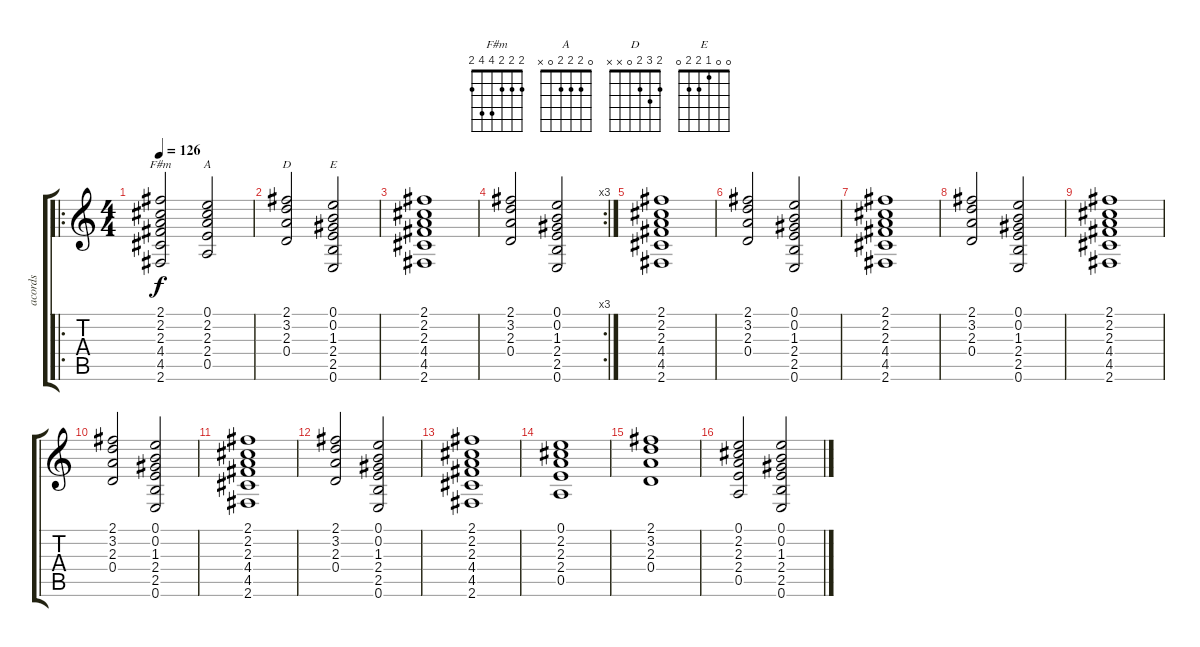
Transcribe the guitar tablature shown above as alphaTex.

\track ("acords" "acords") {instrument acousticguitarsteel}
\staff {score tabs}
\tuning (E4 B3 G3 D3 A2 E2) {hide}
\chord ("F#m" 2 2 2 4 4 2)
\chord ("A" 0 2 2 2 0 x)
\chord ("D" 2 3 2 0 x x)
\chord ("E" 0 0 1 2 2 0)
\ro
\ts (4 4)
\tempo 126
\clef g2
\ks c
(2.1 2.2 2.3 4.4 4.5 2.6).2{ch "F#m" dy f instrument acousticguitarsteel} (0.1 2.2 2.3 2.4 0.5).2{ch "A"} |
(2.1 3.2 2.3 0.4).2{ch "D"} (0.1 0.2 1.3 2.4 2.5 0.6).2{ch "E"} |
(2.1 2.2 2.3 4.4 4.5 2.6).1 |
\rc 3
(2.1 3.2 2.3 0.4).2 (0.1 0.2 1.3 2.4 2.5 0.6).2 |
(2.1 2.2 2.3 4.4 4.5 2.6).1 |
(2.1 3.2 2.3 0.4).2 (0.1 0.2 1.3 2.4 2.5 0.6).2 |
(2.1 2.2 2.3 4.4 4.5 2.6).1 |
(2.1 3.2 2.3 0.4).2 (0.1 0.2 1.3 2.4 2.5 0.6).2 |
(2.1 2.2 2.3 4.4 4.5 2.6).1 |
(2.1 3.2 2.3 0.4).2 (0.1 0.2 1.3 2.4 2.5 0.6).2 |
(2.1 2.2 2.3 4.4 4.5 2.6).1 |
(2.1 3.2 2.3 0.4).2 (0.1 0.2 1.3 2.4 2.5 0.6).2 |
(2.1 2.2 2.3 4.4 4.5 2.6).1 |
(0.1 2.2 2.3 2.4 0.5).1 |
(2.1 3.2 2.3 0.4).1 |
(0.1 2.2 2.3 2.4 0.5).2 (0.1 0.2 1.3 2.4 2.5 0.6).2
